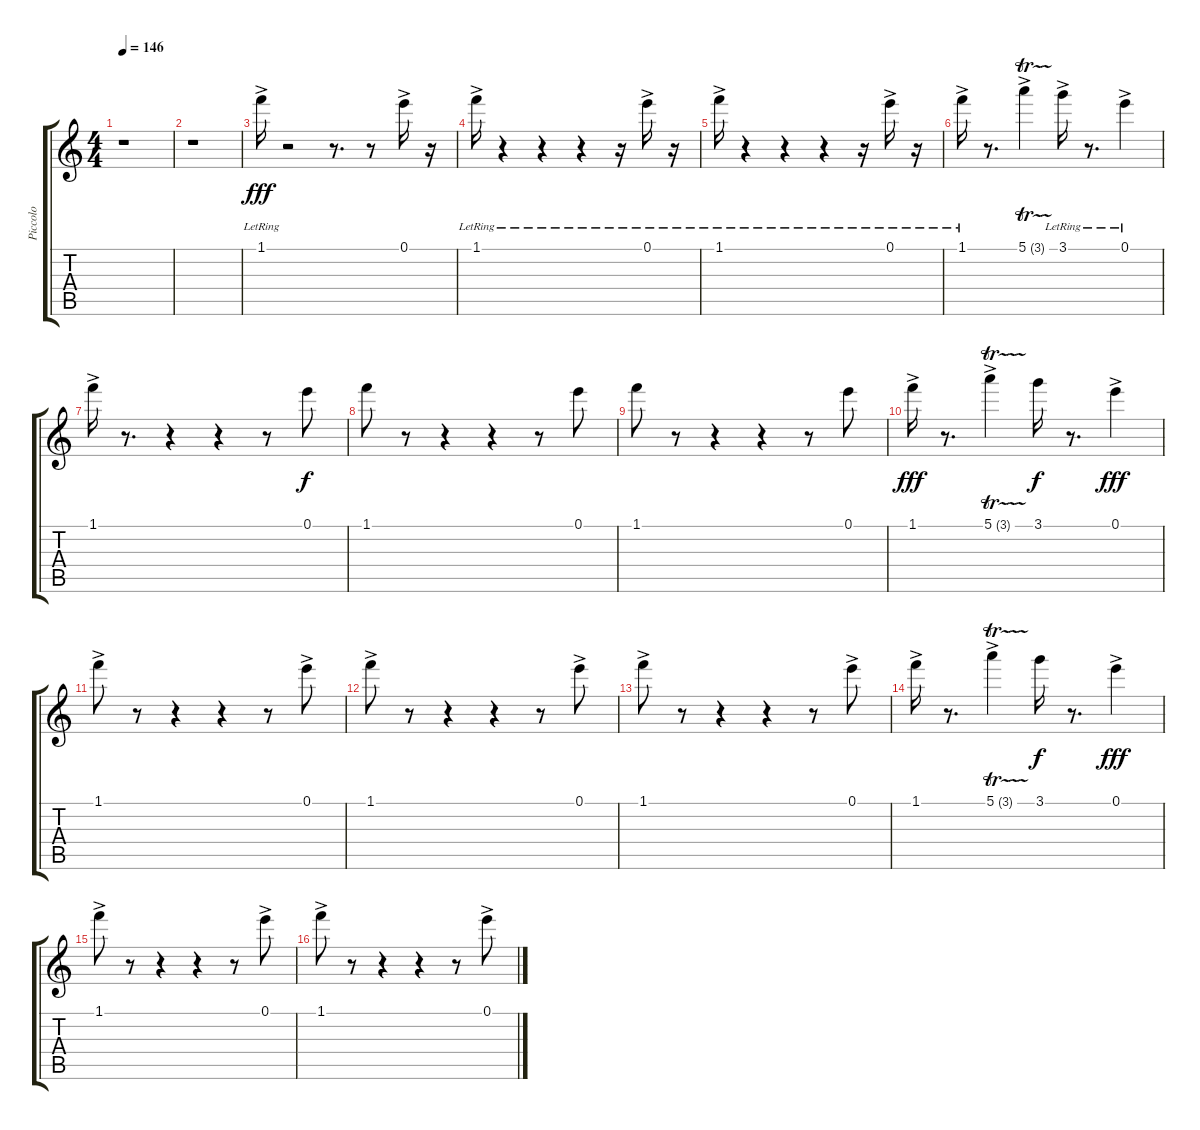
\track ("Piccolo" "Piccolo") {instrument piccolo}
\staff {score tabs}
\tuning (E6 B5 G5 D5 A4 E4) {hide}
\ts (4 4)
\tempo 146
\clef g2
\ks c
r.1{dy fff instrument piccolo} |
r.1 |
1.1{ac lr}.16 r.2 r.8{d} r.8 0.1{ac}.16 r.16 |
1.1{ac lr}.16 r.4 r.4 r.4 r.16 0.1{ac lr}.16 r.16 |
1.1{ac lr}.16 r.4 r.4 r.4 r.16 0.1{ac lr}.16 r.16 |
1.1{ac lr}.16 r.8{d} 5.1{tr (3 64) ac}.4 3.1{ac lr}.16 r.8{d} 0.1{ac lr}.4 |
1.1{ac}.16 r.8{d} r.4 r.4 r.8 0.1.8{dy f} |
1.1.8 r.8 r.4 r.4 r.8 0.1.8 |
1.1.8 r.8 r.4 r.4 r.8 0.1.8 |
1.1{ac}.16{dy fff} r.8{d} 5.1{tr (3 32) ac}.4 3.1.16{dy f} r.8{d} 0.1{ac}.4{dy fff} |
1.1{ac}.8 r.8 r.4 r.4 r.8 0.1{ac}.8 |
1.1{ac}.8 r.8 r.4 r.4 r.8 0.1{ac}.8 |
1.1{ac}.8 r.8 r.4 r.4 r.8 0.1{ac}.8 |
1.1{ac}.16 r.8{d} 5.1{tr (3 32) ac}.4 3.1.16{dy f} r.8{d} 0.1{ac}.4{dy fff} |
1.1{ac}.8 r.8 r.4 r.4 r.8 0.1{ac}.8 |
1.1{ac}.8 r.8 r.4 r.4 r.8 0.1{ac}.8
